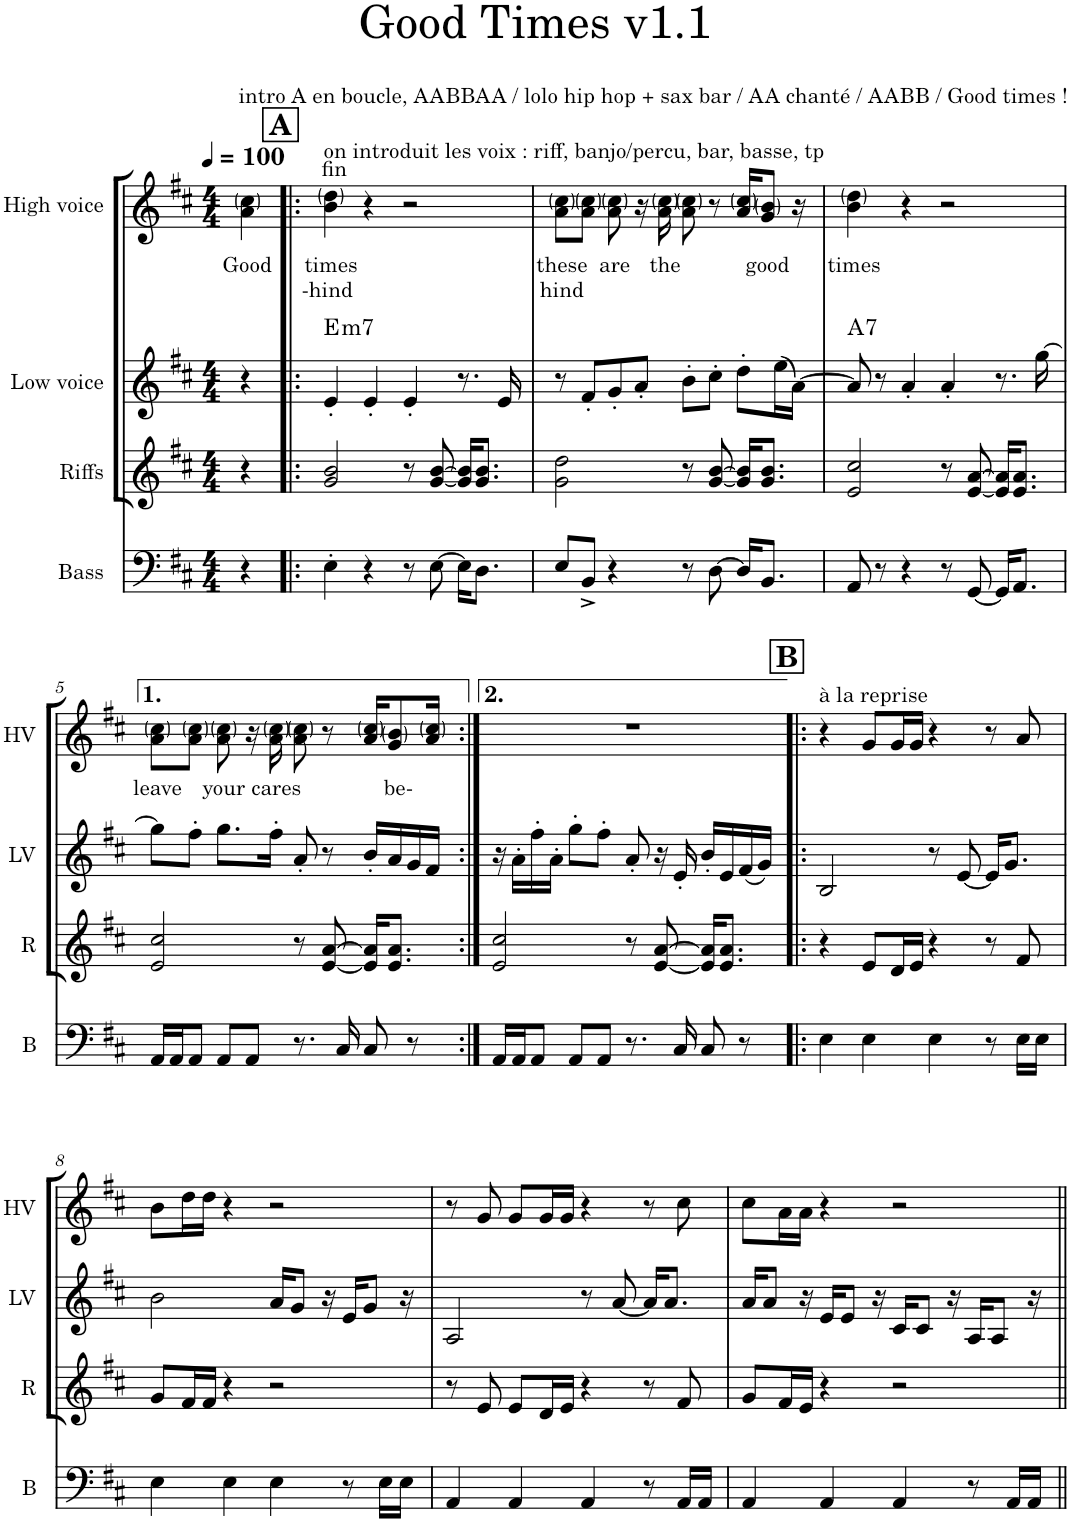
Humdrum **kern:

**kern	**kern	**kern	**harte	**kern	**text	**text
*part4	*part3	*part2	*part2	*part1	*part1	*part1
*staff4	*staff3	*staff2	*	*staff1	*staff1	*staff1
*I"Bass	*I"Riffs	*I"Low voice	*	*I"High voice	*	*
*I'B	*I'R	*I'LV	*	*I'HV	*	*
*clefF4	*clefG2	*clefG2	*	*clefG2	*	*
*	*Trd5c9	*Trd7c12	*	*Trd1c2	*	*
*k[f#c#]	*k[f#c#]	*k[f#c#]	*	*k[f#c#]	*	*
*M4/4	*M4/4	*M4/4	*	*M4/4	*	*
*MM100	*MM100	*MM100	*	*MM100	*	*
=1	=1	=1	=1	=1	=1	=1
!	!	!	!	!	!LO:LY:b	!
4r	4r	4r	.	4a\ 4cc#\	Good	.
!!LO:REH:place=s1:a:B:cj:fs=14:t=A
=2!|:	=2!|:	=2!|:	=2!|:	=2!|:	=2!|:	=2!|:
!	!	!	!	!LO:TX:a:t=on introduit les voix &colon; riff, banjo/percu, bar, basse, tp	!	!
!	!	!	!	!LO:TX:a:t=fin	!	!
!	!	!	!LO:H:kt=m7	!	!LO:LY:b	!LO:LY:b
4E'\	2g/ 2b/	4e'/	E:min7	4b\ 4dd\	times	-hind
4r	.	4e'/	.	4r	.	.
8r	8r	4e'/	.	2r	.	.
[8E\	[8g/ [8b/	.	.	.	.	.
16E\KL]	16g/] 16b/]KL	8.r	.	.	.	.
8.D\J	8.g/ 8.b/J	.	.	.	.	.
.	.	16e/	.	.	.	.
=3	=3	=3	=3	=3	=3	=3
!	!	!	!	!	!LO:LY:b	!LO:LY:b
8E/L	2g\ 2dd\	8r	.	8a\ 8cc#\L	these	-hind
8BB^/J	.	8f#'/L	.	8a\ 8cc#\J	.	.
!	!	!	!	!	!LO:LY:b	!
4r	.	8g'/	.	8a\ 8cc#\	are	.
.	.	8a'/J	.	16r	.	.
!	!	!	!	!	!LO:LY:b	!
.	.	.	.	16a\ 16cc#\	the	.
8r	8r	8b'\L	.	8a\ 8cc#\	.	.
[8D\	[8g/ [8b/	8cc#'\J	.	8r	.	.
16D/KL]	16g/] 16b/]KL	8dd'\L	.	16a/ 16cc#/KL	.	.
!	!	!	!	!	!LO:LY:b	!
8.BB/J	8.g/ 8.b/J	.	.	8g/ 8b/J	good	.
.	.	(16ee\L	.	.	.	.
.	.	[16a\JJ)	.	16r	.	.
=4	=4	=4	=4	=4	=4	=4
!	!	!	!LO:H:kt=7	!	!LO:LY:b	!
8AA/	2e/ 2cc#/	8a/]	A:7	4b\ 4dd\	times	.
8r	.	8r	.	.	.	.
4r	.	4a'/	.	4r	.	.
8r	8r	4a'/	.	2r	.	.
[8GG/	[8e/ [8a/	.	.	.	.	.
16GG/KL]	16e/] 16a/]KL	8.r	.	.	.	.
8.AA/J	8.e/ 8.a/J	.	.	.	.	.
.	.	[16gg\	.	.	.	.
!!LO:LB:g=z
=5	=5	=5	=5	=5	=5	=5
!	!	!	!	!	!LO:LY:b	!
16AA/LL	2e/ 2cc#/	8gg\L]	.	8a\ 8cc#\L	leave	.
16AA/J	.	.	.	.	.	.
8AA/J	.	8ff#'\J	.	8a\ 8cc#\J	.	.
!	!	!	!	!	!LO:LY:b	!
8AA/L	.	8.gg\L	.	8a\ 8cc#\	your	.
8AA/J	.	.	.	16r	.	.
!	!	!	!	!	!LO:LY:b	!
.	.	16ff#'\Jk	.	16a\ 16cc#\	cares	.
8.r	8r	8a'/	.	8a\ 8cc#\	.	.
.	[8e/ [8a/	8r	.	8r	.	.
16C#/	.	.	.	.	.	.
8C#/	16e/] 16a/]KL	16b'/LL	.	16a/ 16cc#/KL	.	.
!	!	!	!	!	!LO:LY:b	!
.	8.e/ 8.a/J	16a/	.	8g/ 8b/	be-	.
8r	.	16g/	.	.	.	.
.	.	16f#/JJ	.	16a/ 16cc#/Jk	.	.
=6:|!	=6:|!	=6:|!	=6:|!	=6:|!	=6:|!	=6:|!
16AA/LL	2e/ 2cc#/	16r	.	1r	.	.
16AA/J	.	16a'\LL	.	.	.	.
8AA/J	.	16ff#'\	.	.	.	.
.	.	16a'\JJ	.	.	.	.
8AA/L	.	8gg'\L	.	.	.	.
8AA/J	.	8ff#'\J	.	.	.	.
8.r	8r	8a'/	.	.	.	.
.	[8e/ [8a/	16r	.	.	.	.
16C#/	.	16e'/	.	.	.	.
8C#/	16e/] 16a/]KL	16b'/LL	.	.	.	.
.	8.e/ 8.a/J	16e/	.	.	.	.
8r	.	(16f#/	.	.	.	.
.	.	16g/JJ)	.	.	.	.
!!LO:REH:place=s1:a:B:cj:fs=14:t=B
=7!|:	=7!|:	=7!|:	=7!|:	=7!|:	=7!|:	=7!|:
!	!	!	!	!LO:TX:a:t=à la reprise	!	!
4E\	4r	2B/	.	4r	.	.
4E\	8e/L	.	.	8g/L	.	.
.	16d/L	.	.	16g/L	.	.
.	16e/JJ	.	.	16g/JJ	.	.
4E\	4r	8r	.	4r	.	.
.	.	[8e/	.	.	.	.
8r	8r	16e/KL]	.	8r	.	.
.	.	8.g/J	.	.	.	.
16E\LL	8f#/	.	.	8a/	.	.
16E\JJ	.	.	.	.	.	.
!!LO:LB:g=z
=8	=8	=8	=8	=8	=8	=8
4E\	8g/L	2b\	.	8b\L	.	.
.	16f#/L	.	.	16dd\L	.	.
.	16f#/JJ	.	.	16dd\JJ	.	.
4E\	4r	.	.	4r	.	.
4E\	2r	16a/KL	.	2r	.	.
.	.	8g/J	.	.	.	.
.	.	16r	.	.	.	.
8r	.	16e/KL	.	.	.	.
.	.	8g/J	.	.	.	.
16E\LL	.	.	.	.	.	.
16E\JJ	.	16r	.	.	.	.
=9	=9	=9	=9	=9	=9	=9
4AA/	8r	2A/	.	8r	.	.
.	8e/	.	.	8g/	.	.
4AA/	8e/L	.	.	8g/L	.	.
.	16d/L	.	.	16g/L	.	.
.	16e/JJ	.	.	16g/JJ	.	.
4AA/	4r	8r	.	4r	.	.
.	.	[8a/	.	.	.	.
8r	8r	16a/KL]	.	8r	.	.
.	.	8.a/J	.	.	.	.
16AA/LL	8f#/	.	.	8cc#\	.	.
16AA/JJ	.	.	.	.	.	.
=10	=10	=10	=10	=10	=10	=10
4AA/	8g/L	16a/KL	.	8cc#\L	.	.
.	.	8a/J	.	.	.	.
.	16f#/L	.	.	16a\L	.	.
.	16e/JJ	16r	.	16a\JJ	.	.
4AA/	4r	16e/KL	.	4r	.	.
.	.	8e/J	.	.	.	.
.	.	16r	.	.	.	.
4AA/	2r	16c#/KL	.	2r	.	.
.	.	8c#/J	.	.	.	.
.	.	16r	.	.	.	.
8r	.	16A/KL	.	.	.	.
.	.	8A/J	.	.	.	.
16AA/LL	.	.	.	.	.	.
16AA/JJ	.	16r	.	.	.	.
=||	=||	=||	=||	=||	=||	=||
*-	*-	*-	*-	*-	*-	*-
